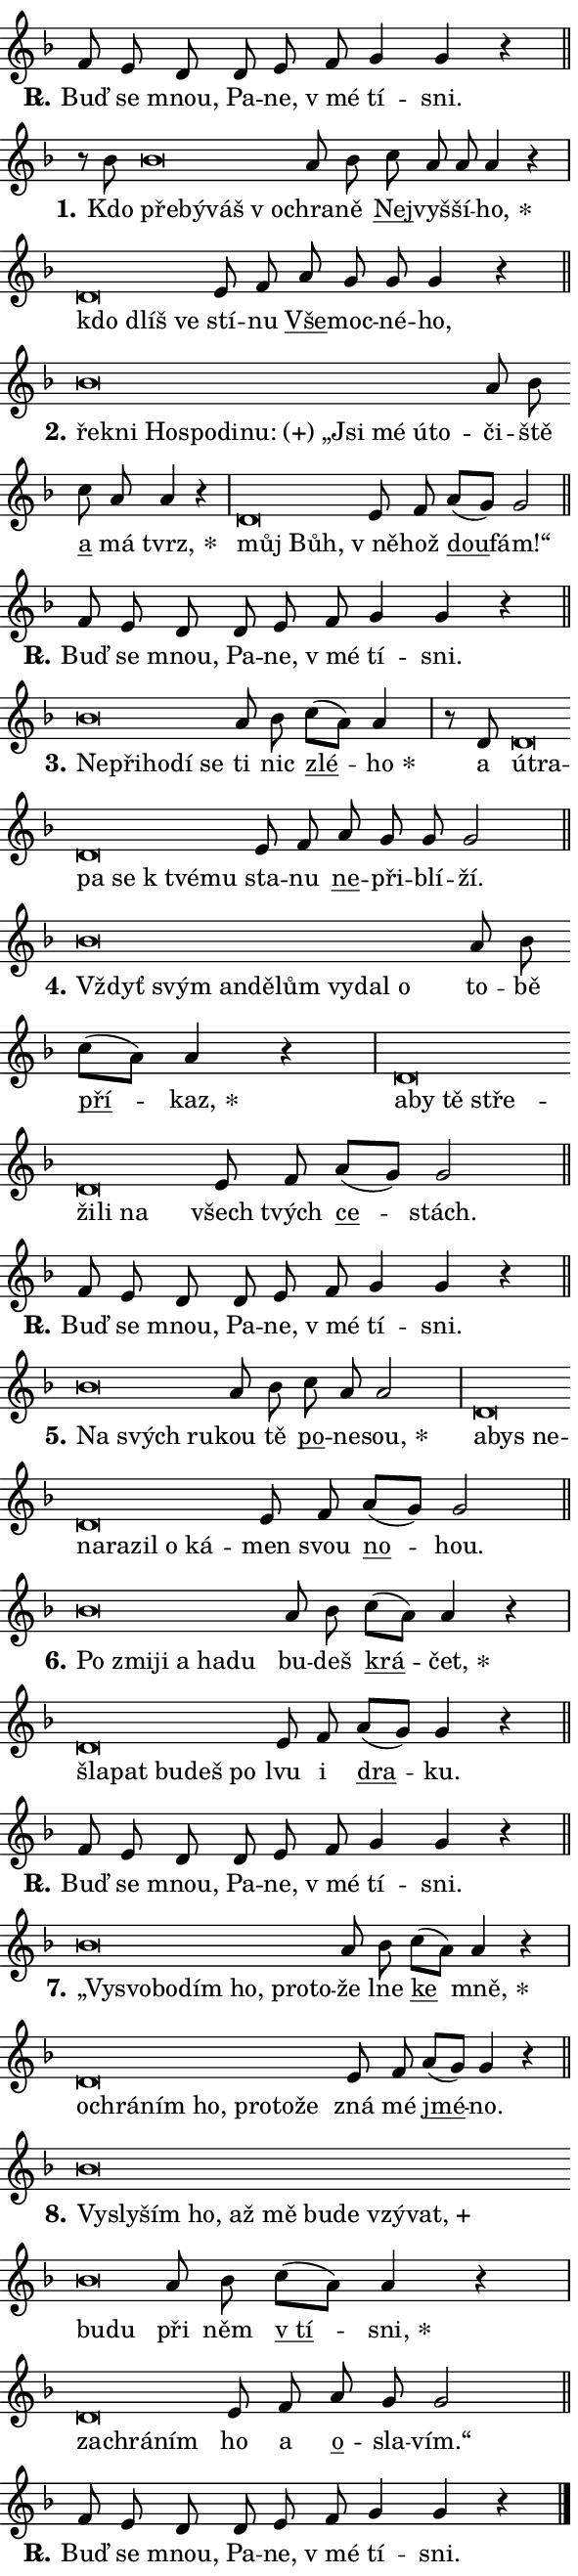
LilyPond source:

\version "2.24.0"
\header { tagline = "" }
\paper {
  indent = 0\cm
  top-margin = 0\cm
  right-margin = 0.13\cm % to fit lyric hyphens
  bottom-margin = 0\cm
  left-margin = 0\cm
  paper-width = 10\cm
  page-breaking = #ly:one-page-breaking
  system-system-spacing.basic-distance = #11
  score-system-spacing.basic-distance = #11
  ragged-last = ##f
}


%% Author: Thomas Morley
%% https://lists.gnu.org/archive/html/lilypond-user/2020-05/msg00002.html
#(define (line-position grob)
"Returns position of @var[grob} in current system:
   @code{'start}, if at first time-step
   @code{'end}, if at last time-step
   @code{'middle} otherwise
"
  (let* ((col (ly:item-get-column grob))
         (ln (ly:grob-object col 'left-neighbor))
         (rn (ly:grob-object col 'right-neighbor))
         (col-to-check-left (if (ly:grob? ln) ln col))
         (col-to-check-right (if (ly:grob? rn) rn col))
         (break-dir-left
           (and
             (ly:grob-property col-to-check-left 'non-musical #f)
             (ly:item-break-dir col-to-check-left)))
         (break-dir-right
           (and
             (ly:grob-property col-to-check-right 'non-musical #f)
             (ly:item-break-dir col-to-check-right))))
        (cond ((eqv? 1 break-dir-left) 'start)
              ((eqv? -1 break-dir-right) 'end)
              (else 'middle))))

#(define (tranparent-at-line-position vctor)
  (lambda (grob)
  "Relying on @code{line-position} select the relevant enry from @var{vctor}.
Used to determine transparency,"
    (case (line-position grob)
      ((end) (not (vector-ref vctor 0)))
      ((middle) (not (vector-ref vctor 1)))
      ((start) (not (vector-ref vctor 2))))))

noteHeadBreakVisibility =
#(define-music-function (break-visibility)(vector?)
"Makes @code{NoteHead}s transparent relying on @var{break-visibility}"
#{
  \override NoteHead.transparent =
    #(tranparent-at-line-position break-visibility)
#})

#(define delete-ledgers-for-transparent-note-heads
  (lambda (grob)
    "Reads whether a @code{NoteHead} is transparent.
If so this @code{NoteHead} is removed from @code{'note-heads} from
@var{grob}, which is supposed to be @code{LedgerLineSpanner}.
As a result ledgers are not printed for this @code{NoteHead}"
    (let* ((nhds-array (ly:grob-object grob 'note-heads))
           (nhds-list
             (if (ly:grob-array? nhds-array)
                 (ly:grob-array->list nhds-array)
                 '()))
           ;; Relies on the transparent-property being done before
           ;; Staff.LedgerLineSpanner.after-line-breaking is executed.
           ;; This is fragile ...
           (to-keep
             (remove
               (lambda (nhd)
                 (ly:grob-property nhd 'transparent #f))
               nhds-list)))
      ;; TODO find a better method to iterate over grob-arrays, similiar
      ;; to filter/remove etc for lists
      ;; For now rebuilt from scratch
      (set! (ly:grob-object grob 'note-heads)  '())
      (for-each
        (lambda (nhd)
          (ly:pointer-group-interface::add-grob grob 'note-heads nhd))
        to-keep))))

squashNotes = {
  \override NoteHead.X-extent = #'(-0.2 . 0.2)
  \override NoteHead.Y-extent = #'(-0.75 . 0)
  \override NoteHead.stencil =
    #(lambda (grob)
       (let ((pos (ly:grob-property grob 'staff-position)))
         (begin
           (if (< pos -7) (display "ERROR: Lower brevis then expected\n") (display ""))
           (if (<= pos -6) ly:text-interface::print ly:note-head::print))))
}
unSquashNotes = {
  \revert NoteHead.X-extent
  \revert NoteHead.Y-extent
  \revert NoteHead.stencil
}

hideNotes = \noteHeadBreakVisibility #begin-of-line-visible
unHideNotes = \noteHeadBreakVisibility #all-visible

% work-around for resetting accidentals
% https://lilypond.org/doc/v2.23/Documentation/notation/displaying-rhythms#unmetered-music
cadenzaMeasure = {
  \cadenzaOff
  \partial 1024 s1024
  \cadenzaOn
}

#(define-markup-command (accent layout props text) (markup?)
  "Underline accented syllable"
  (interpret-markup layout props
    #{\markup \override #'(offset . 4.3) \underline { #text }#}))

responsum = \markup \concat {
  "R" \hspace #-1.05 \path #0.1 #'((moveto 0 0.07) (lineto 0.9 0.8)) \hspace #0.05 "."
}

spaceSize = #0.6828661417322834 % exact space size for TeX Gyre Schola

\layout {
  \context {
    \Staff
    \remove "Time_signature_engraver"
    \override LedgerLineSpanner.after-line-breaking = #delete-ledgers-for-transparent-note-heads
  }
  \context {
    \Lyrics {
      \override LyricSpace.minimum-distance = \spaceSize
      \override LyricText.font-name = #"TeX Gyre Schola"
      \override LyricText.font-size = 1
      \override StanzaNumber.font-name = #"TeX Gyre Schola Bold"
      \override StanzaNumber.font-size = 1
    }
  }
  \context {
    \Score 
    \override NoteHead.text =
      #(lambda (grob) 
        (let ((pos (ly:grob-property grob 'staff-position)))
          #{\markup {
            \combine
              \halign #-0.55 \raise #(if (= pos -6) 0 0.5) \override #'(thickness . 2) \draw-line #'(3.2 . 0)
              \musicglyph "noteheads.sM1"
          }#}))
  }
}

% magnetic-lyrics.ily
%
%   written by
%     Jean Abou Samra <jean@abou-samra.fr>
%     Werner Lemberg <wl@gnu.org>
%
%   adapted by
%     Jiri Hon <jiri.hon@gmail.com>
%
% Version 2022-Apr-15

% https://www.mail-archive.com/lilypond-user@gnu.org/msg149350.html

#(define (Left_hyphen_pointer_engraver context)
   "Collect syllable-hyphen-syllable occurrences in lyrics and store
them in properties.  This engraver only looks to the left.  For
example, if the lyrics input is @code{foo -- bar}, it does the
following.

@itemize @bullet
@item
Set the @code{text} property of the @code{LyricHyphen} grob between
@q{foo} and @q{bar} to @code{foo}.

@item
Set the @code{left-hyphen} property of the @code{LyricText} grob with
text @q{foo} to the @code{LyricHyphen} grob between @q{foo} and
@q{bar}.
@end itemize

Use this auxiliary engraver in combination with the
@code{lyric-@/text::@/apply-@/magnetic-@/offset!} hook."
   (let ((hyphen #f)
         (text #f))
     (make-engraver
      (acknowledgers
       ((lyric-syllable-interface engraver grob source-engraver)
        (set! text grob)))
      (end-acknowledgers
       ((lyric-hyphen-interface engraver grob source-engraver)
        ;(when (not (grob::has-interface grob 'lyric-space-interface))
          (set! hyphen grob)));)
      ((stop-translation-timestep engraver)
       (when (and text hyphen)
         (ly:grob-set-object! text 'left-hyphen hyphen))
       (set! text #f)
       (set! hyphen #f)))))

#(define (lyric-text::apply-magnetic-offset! grob)
   "If the space between two syllables is less than the value in
property @code{LyricText@/.details@/.squash-threshold}, move the right
syllable to the left so that it gets concatenated with the left
syllable.

Use this function as a hook for
@code{LyricText@/.after-@/line-@/breaking} if the
@code{Left_@/hyphen_@/pointer_@/engraver} is active."
   (let ((hyphen (ly:grob-object grob 'left-hyphen #f)))
     (when hyphen
       (let ((left-text (ly:spanner-bound hyphen LEFT)))
         (when (grob::has-interface left-text 'lyric-syllable-interface)
           (let* ((common (ly:grob-common-refpoint grob left-text X))
                  (this-x-ext (ly:grob-extent grob common X))
                  (left-x-ext
                   (begin
                     ;; Trigger magnetism for left-text.
                     (ly:grob-property left-text 'after-line-breaking)
                     (ly:grob-extent left-text common X)))
                  ;; `delta` is the gap width between two syllables.
                  (delta (- (interval-start this-x-ext)
                            (interval-end left-x-ext)))
                  (details (ly:grob-property grob 'details))
                  (threshold (assoc-get 'squash-threshold details 0.2)))
             (when (< delta threshold)
               (let* (;; We have to manipulate the input text so that
                      ;; ligatures crossing syllable boundaries are not
                      ;; disabled.  For languages based on the Latin
                      ;; script this is essentially a beautification.
                      ;; However, for non-Western scripts it can be a
                      ;; necessity.
                      (lt (ly:grob-property left-text 'text))
                      (rt (ly:grob-property grob 'text))
                      (is-space (grob::has-interface hyphen 'lyric-space-interface))
                      (space (if is-space " " ""))
                      (extra-delta (if is-space spaceSize 0))
                      ;; Append new syllable.
                      (ltrt-space (if (and (string? lt) (string? rt))
                                (string-append lt space rt)
                                (make-concat-markup (list lt space rt))))
                      ;; Right-align `ltrt` to the right side.
                      (ltrt-space-markup (grob-interpret-markup
                               grob
                               (make-translate-markup
                                (cons (interval-length this-x-ext) 0)
                                (make-right-align-markup ltrt-space)))))
                 (begin
                   ;; Don't print `left-text`.
                   (ly:grob-set-property! left-text 'stencil #f)
                   ;; Set text and stencil (which holds all collected
                   ;; syllables so far) and shift it to the left.
                   (ly:grob-set-property! grob 'text ltrt-space)
                   (ly:grob-set-property! grob 'stencil ltrt-space-markup)
                   (ly:grob-translate-axis! grob (- (- delta extra-delta)) X))))))))))


#(define (lyric-hyphen::displace-bounds-first grob)
   ;; Make very sure this callback isn't triggered too early.
   (let ((left (ly:spanner-bound grob LEFT))
         (right (ly:spanner-bound grob RIGHT)))
     (ly:grob-property left 'after-line-breaking)
     (ly:grob-property right 'after-line-breaking)
     (ly:lyric-hyphen::print grob)))

squashThreshold = #0.4

\layout {
  \context {
    \Lyrics
    \consists #Left_hyphen_pointer_engraver
    \override LyricText.after-line-breaking =
      #lyric-text::apply-magnetic-offset!
    \override LyricHyphen.stencil = #lyric-hyphen::displace-bounds-first
    \override LyricText.details.squash-threshold = \squashThreshold
    \override LyricHyphen.minimum-distance = 0
    \override LyricHyphen.minimum-length = \squashThreshold
  }
}

squashText = \override LyricText.details.squash-threshold = 9999
unSquashText = \override LyricText.details.squash-threshold = \squashThreshold

leftText = \override LyricText.self-alignment-X = #LEFT
unLeftText = \revert LyricText.self-alignment-X

starOffset = #(lambda (grob) 
                (let ((x_offset (ly:self-alignment-interface::aligned-on-x-parent grob)))
                  (if (= x_offset 0) 0 (+ x_offset 1.2))))

star = #(define-music-function (syllable)(string?)
"Append star separator at the end of a syllable"
#{
  \once \override LyricText.X-offset = #starOffset
  \lyricmode { \markup {
    #syllable
    \override #'((font-name . "TeX Gyre Schola Bold")) \hspace #0.2 \lower #0.65 \larger "*"
  } }
#})

starAccent = #(define-music-function (syllable)(string?)
"Append star separator at the end of a syllable and make accent"
#{
  \once \override LyricText.X-offset = #starOffset
  \lyricmode { \markup {
    \accent #syllable
    \override #'((font-name . "TeX Gyre Schola Bold")) \hspace #0.2 \lower #0.65 \larger "*"
  } }
#})

breath = #(define-music-function (syllable)(string?)
"Append breathing indicator at the end of a syllable"
#{
  \lyricmode { \markup { #syllable "+" } }
#})

optionalBreath = #(define-music-function (syllable)(string?)
"Append optional breathing indicator at the end of a syllable"
#{
  \lyricmode { \markup { #syllable "(+)" } }
#})


\score {
    <<
        \new Voice = "melody" { \cadenzaOn \key f \major \relative { f'8 e d \bar "" d e f \bar "" g4 g r \cadenzaMeasure \bar "||" \break } }
        \new Lyrics \lyricsto "melody" { \lyricmode { \set stanza = \responsum
Buď se mnou, Pa -- ne, "v mé" tí -- sni. } }
    >>
    \layout {}
}

\score {
    <<
        \new Voice = "melody" { \cadenzaOn \key f \major \relative { r8 bes' \squashNotes bes\breve*1/16 \hideNotes \breve*1/16 \bar "" \breve*1/16 \breve*1/16 \bar "" \unHideNotes \unSquashNotes a8 bes \bar "" c a a a4 r \cadenzaMeasure \bar "|" \squashNotes d,\breve*1/16 \hideNotes \breve*1/16 \breve*1/16 \bar "" \unHideNotes \unSquashNotes e8 f \bar "" a g g g4 r \cadenzaMeasure \bar "||" \break } }
        \new Lyrics \lyricsto "melody" { \lyricmode { \set stanza = "1."
Kdo \leftText pře -- \squashText bý -- váš "v o" -- \unLeftText \unSquashText chra -- ně \markup \accent Nej -- vyš -- ší -- \star ho, \leftText kdo \squashText dlíš ve \unLeftText \unSquashText stí -- nu \markup \accent Vše -- moc -- né -- ho, } }
    >>
    \layout {}
}

\score {
    <<
        \new Voice = "melody" { \cadenzaOn \key f \major \relative { \squashNotes bes'\breve*1/16 \hideNotes \breve*1/16 \bar "" \breve*1/16 \bar "" \breve*1/16 \bar "" \breve*1/16 \bar "" \breve*1/16 \bar "" \breve*1/16 \bar "" \breve*1/16 \bar "" \breve*1/16 \breve*1/16 \bar "" \unHideNotes \unSquashNotes a8 bes \bar "" c a a4 r \cadenzaMeasure \bar "|" \squashNotes d,\breve*1/16 \hideNotes \breve*1/16 \bar "" \unHideNotes \unSquashNotes e8 f \bar "" a[( g)] g2 \cadenzaMeasure \bar "||" \break } }
        \new Lyrics \lyricsto "melody" { \lyricmode { \set stanza = "2."
\leftText řek -- \squashText ni Ho -- spo -- di -- \optionalBreath nu: „Jsi mé ú -- to -- \unLeftText \unSquashText či -- ště \markup \accent a má \star tvrz, \leftText můj \squashText Bůh, \unLeftText \unSquashText "v ně" -- hož \markup \accent dou -- fám!“ } }
    >>
    \layout {}
}

\score {
    <<
        \new Voice = "melody" { \cadenzaOn \key f \major \relative { f'8 e d \bar "" d e f \bar "" g4 g r \cadenzaMeasure \bar "||" \break } }
        \new Lyrics \lyricsto "melody" { \lyricmode { \set stanza = \responsum
Buď se mnou, Pa -- ne, "v mé" tí -- sni. } }
    >>
    \layout {}
}

\score {
    <<
        \new Voice = "melody" { \cadenzaOn \key f \major \relative { \squashNotes bes'\breve*1/16 \hideNotes \breve*1/16 \bar "" \breve*1/16 \bar "" \breve*1/16 \breve*1/16 \bar "" \unHideNotes \unSquashNotes a8 bes \bar "" c[( a)] a4 \cadenzaMeasure \bar "|" r8 d, \squashNotes d\breve*1/16 \hideNotes \breve*1/16 \bar "" \breve*1/16 \bar "" \breve*1/16 \bar "" \breve*1/16 \breve*1/16 \bar "" \unHideNotes \unSquashNotes e8 f \bar "" a g g g2 \cadenzaMeasure \bar "||" \break } }
        \new Lyrics \lyricsto "melody" { \lyricmode { \set stanza = "3."
\leftText Ne -- \squashText při -- ho -- dí se \unLeftText \unSquashText ti nic \markup \accent zlé -- \star ho a \leftText ú -- \squashText tra -- pa se "k tvé" -- mu \unLeftText \unSquashText sta -- nu \markup \accent ne -- při -- blí -- ží. } }
    >>
    \layout {}
}

\score {
    <<
        \new Voice = "melody" { \cadenzaOn \key f \major \relative { \squashNotes bes'\breve*1/16 \hideNotes \breve*1/16 \bar "" \breve*1/16 \bar "" \breve*1/16 \bar "" \breve*1/16 \bar "" \breve*1/16 \bar "" \breve*1/16 \breve*1/16 \bar "" \unHideNotes \unSquashNotes a8 bes \bar "" c[( a)] a4 r \cadenzaMeasure \bar "|" \squashNotes d,\breve*1/16 \hideNotes \breve*1/16 \bar "" \breve*1/16 \bar "" \breve*1/16 \bar "" \breve*1/16 \bar "" \breve*1/16 \breve*1/16 \bar "" \unHideNotes \unSquashNotes e8 f \bar "" a[( g)] g2 \cadenzaMeasure \bar "||" \break } }
        \new Lyrics \lyricsto "melody" { \lyricmode { \set stanza = "4."
\leftText Vždyť \squashText svým an -- dě -- lům vy -- dal o \unLeftText \unSquashText to -- bě \markup \accent pří -- \star kaz, \leftText a -- \squashText by tě stře -- ži -- li na \unLeftText \unSquashText všech tvých \markup \accent ce -- stách. } }
    >>
    \layout {}
}

\score {
    <<
        \new Voice = "melody" { \cadenzaOn \key f \major \relative { f'8 e d \bar "" d e f \bar "" g4 g r \cadenzaMeasure \bar "||" \break } }
        \new Lyrics \lyricsto "melody" { \lyricmode { \set stanza = \responsum
Buď se mnou, Pa -- ne, "v mé" tí -- sni. } }
    >>
    \layout {}
}

\score {
    <<
        \new Voice = "melody" { \cadenzaOn \key f \major \relative { \squashNotes bes'\breve*1/16 \hideNotes \breve*1/16 \breve*1/16 \bar "" \unHideNotes \unSquashNotes a8 bes \bar "" c a a2 \cadenzaMeasure \bar "|" \squashNotes d,\breve*1/16 \hideNotes \breve*1/16 \bar "" \breve*1/16 \bar "" \breve*1/16 \bar "" \breve*1/16 \bar "" \breve*1/16 \bar "" \breve*1/16 \breve*1/16 \bar "" \unHideNotes \unSquashNotes e8 f \bar "" a[( g)] g2 \cadenzaMeasure \bar "||" \break } }
        \new Lyrics \lyricsto "melody" { \lyricmode { \set stanza = "5."
\leftText Na \squashText svých ru -- \unLeftText \unSquashText kou tě \markup \accent po -- ne -- \star sou, \leftText a -- \squashText bys ne -- na -- ra -- zil o ká -- \unLeftText \unSquashText men svou \markup \accent no -- hou. } }
    >>
    \layout {}
}

\score {
    <<
        \new Voice = "melody" { \cadenzaOn \key f \major \relative { \squashNotes bes'\breve*1/16 \hideNotes \breve*1/16 \bar "" \breve*1/16 \bar "" \breve*1/16 \bar "" \breve*1/16 \breve*1/16 \bar "" \unHideNotes \unSquashNotes a8 bes \bar "" c[( a)] a4 r \cadenzaMeasure \bar "|" \squashNotes d,\breve*1/16 \hideNotes \breve*1/16 \bar "" \breve*1/16 \bar "" \breve*1/16 \breve*1/16 \bar "" \unHideNotes \unSquashNotes e8 f \bar "" a[( g)] g4 r \cadenzaMeasure \bar "||" \break } }
        \new Lyrics \lyricsto "melody" { \lyricmode { \set stanza = "6."
\leftText Po \squashText zmi -- ji a ha -- du \unLeftText \unSquashText bu -- deš \markup \accent krá -- \star čet, \leftText šla -- \squashText pat bu -- deš po \unLeftText \unSquashText lvu i \markup \accent dra -- ku. } }
    >>
    \layout {}
}

\score {
    <<
        \new Voice = "melody" { \cadenzaOn \key f \major \relative { f'8 e d \bar "" d e f \bar "" g4 g r \cadenzaMeasure \bar "||" \break } }
        \new Lyrics \lyricsto "melody" { \lyricmode { \set stanza = \responsum
Buď se mnou, Pa -- ne, "v mé" tí -- sni. } }
    >>
    \layout {}
}

\score {
    <<
        \new Voice = "melody" { \cadenzaOn \key f \major \relative { \squashNotes bes'\breve*1/16 \hideNotes \breve*1/16 \bar "" \breve*1/16 \bar "" \breve*1/16 \bar "" \breve*1/16 \bar "" \breve*1/16 \breve*1/16 \bar "" \unHideNotes \unSquashNotes a8 bes \bar "" c[( a)] a4 r \cadenzaMeasure \bar "|" \squashNotes d,\breve*1/16 \hideNotes \breve*1/16 \bar "" \breve*1/16 \bar "" \breve*1/16 \bar "" \breve*1/16 \bar "" \breve*1/16 \breve*1/16 \bar "" \unHideNotes \unSquashNotes e8 f \bar "" a[( g)] g4 r \cadenzaMeasure \bar "||" \break } }
        \new Lyrics \lyricsto "melody" { \lyricmode { \set stanza = "7."
\leftText „Vy -- \squashText svo -- bo -- dím ho, pro -- to -- \unLeftText \unSquashText že lne \markup \accent ke \star mně, \leftText o -- \squashText chrá -- ním ho, pro -- to -- že \unLeftText \unSquashText zná mé \markup \accent jmé -- no. } }
    >>
    \layout {}
}

\score {
    <<
        \new Voice = "melody" { \cadenzaOn \key f \major \relative { \squashNotes bes'\breve*1/16 \hideNotes \breve*1/16 \bar "" \breve*1/16 \bar "" \breve*1/16 \bar "" \breve*1/16 \bar "" \breve*1/16 \bar "" \breve*1/16 \bar "" \breve*1/16 \bar "" \breve*1/16 \bar "" \breve*1/16 \bar "" \breve*1/16 \breve*1/16 \bar "" \unHideNotes \unSquashNotes a8 bes \bar "" c[( a)] a4 r \cadenzaMeasure \bar "|" \squashNotes d,\breve*1/16 \hideNotes \breve*1/16 \breve*1/16 \bar "" \unHideNotes \unSquashNotes e8 f \bar "" a g g2 \cadenzaMeasure \bar "||" \break } }
        \new Lyrics \lyricsto "melody" { \lyricmode { \set stanza = "8."
\leftText Vy -- \squashText sly -- ším ho, až mě bu -- de vzý -- \breath "vat," bu -- du \unLeftText \unSquashText při něm \markup \accent "v tí" -- \star sni, \leftText za -- \squashText chrá -- ním \unLeftText \unSquashText ho a \markup \accent o -- sla -- vím.“ } }
    >>
    \layout {}
}

\score {
    <<
        \new Voice = "melody" { \cadenzaOn \key f \major \relative { f'8 e d \bar "" d e f \bar "" g4 g r \cadenzaMeasure \bar "||" \break } \bar "|." }
        \new Lyrics \lyricsto "melody" { \lyricmode { \set stanza = \responsum
Buď se mnou, Pa -- ne, "v mé" tí -- sni. } }
    >>
    \layout {}
}
